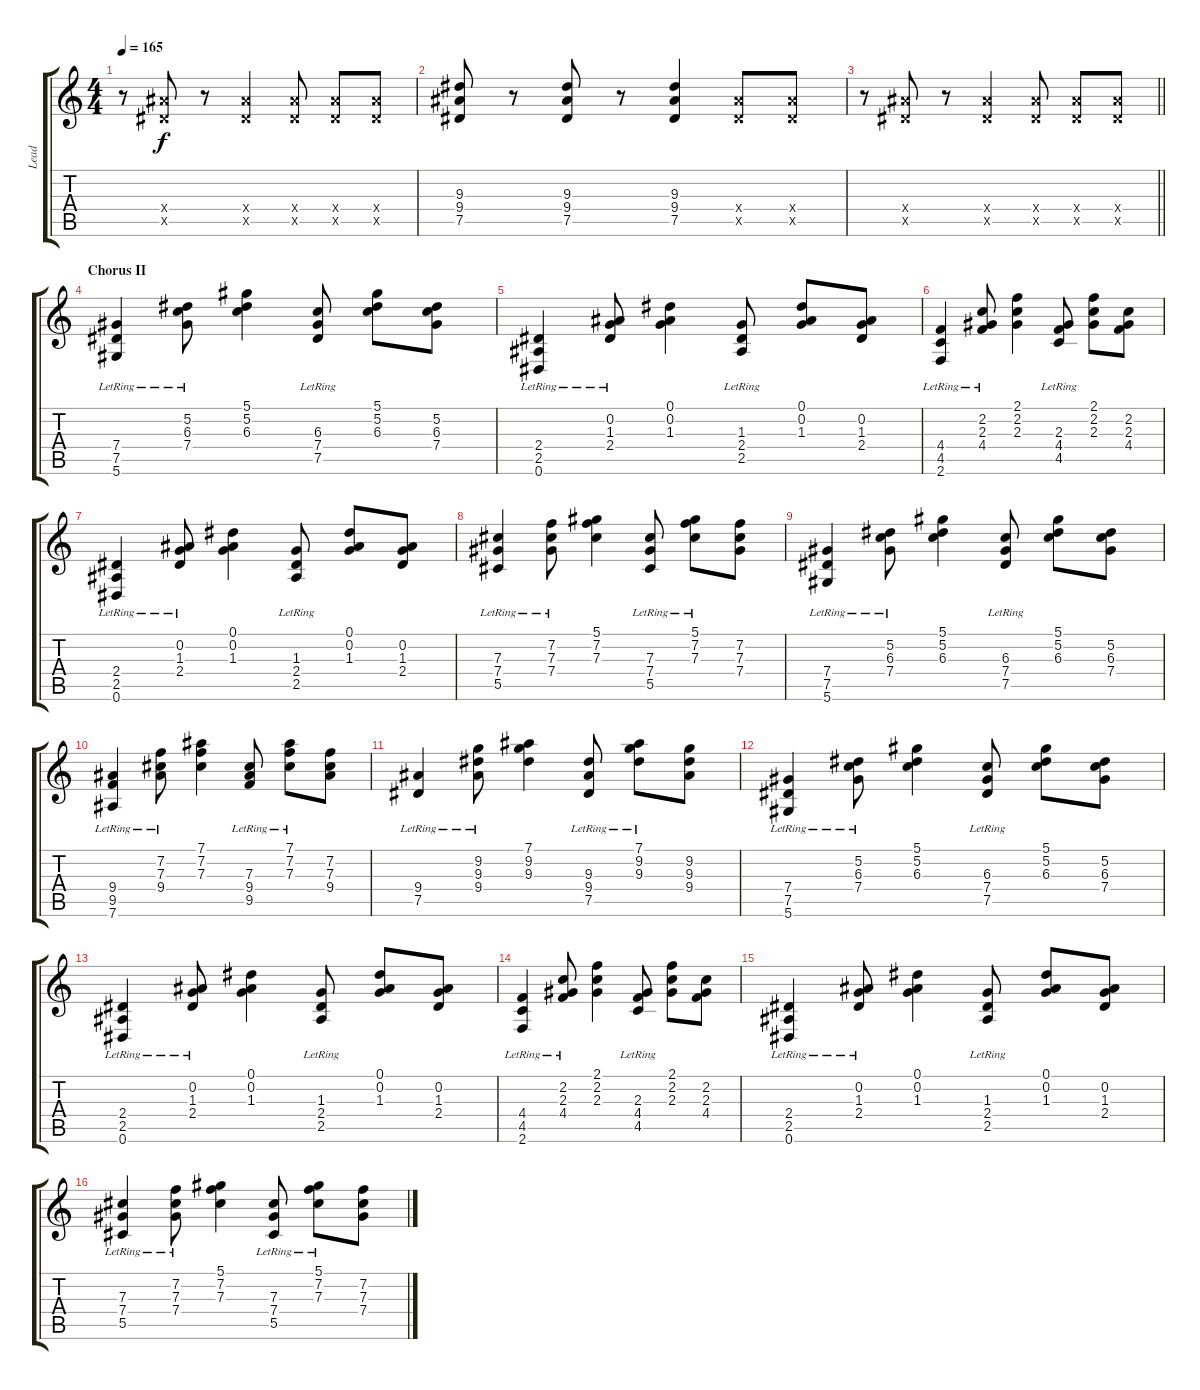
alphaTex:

\track ("Lead" "Lead") {instrument distortionguitar}
\staff {score tabs}
\tuning (Eb4 Bb3 Gb3 Db3 Ab2 Eb2) {hide}
\ts (4 4)
\tempo 165
\clef g2
\ks c
r.8{dy f} (9.4{x} 7.5{x}).8 r.8 (9.4{x} 7.5{x}).4 (9.4{x} 7.5{x}).8 (9.4{x} 7.5{x}).8 (9.4{x} 7.5{x}).8 |
(9.3 9.4 7.5).8 r.8 (9.3 9.4 7.5).8 r.8 (9.3 9.4 7.5).4 (9.4{x} 7.5{x}).8 (9.4{x} 7.5{x}).8 |
\barLineRight lightlight
r.8 (9.4{x} 7.5{x}).8 r.8 (9.4{x} 7.5{x}).4 (9.4{x} 7.5{x}).8 (9.4{x} 7.5{x}).8 (9.4{x} 7.5{x}).8 |
\section ("" "Chorus II")
(7.4 7.5{lr} 5.6{lr}).4 (5.2 6.3 7.4{lr}).8 (5.1 5.2 6.3).4 (6.3 7.4 7.5{lr}).8 (5.1 5.2 6.3).8 (5.2 6.3 7.4).8 |
(2.4 2.5{lr} 0.6{lr}).4 (0.2 1.3 2.4{lr}).8 (0.1 0.2 1.3).4 (1.3 2.4 2.5{lr}).8 (0.1 0.2 1.3).8 (0.2 1.3 2.4).8 |
(4.4 4.5{lr} 2.6{lr}).4 (2.2 2.3 4.4{lr}).8 (2.1 2.2 2.3).4 (2.3 4.4 4.5{lr}).8 (2.1 2.2 2.3).8 (2.2 2.3 4.4).8 |
(2.4 2.5{lr} 0.6{lr}).4 (0.2 1.3 2.4{lr}).8 (0.1 0.2 1.3).4 (1.3 2.4 2.5{lr}).8 (0.1 0.2 1.3).8 (0.2 1.3 2.4).8 |
(7.3 7.4 5.5{lr}).4 (7.2 7.3 7.4{lr}).8 (5.1 7.2 7.3).4 (7.3 7.4 5.5{lr}).8 (5.1{lr} 7.2 7.3).8 (7.2 7.3 7.4).8 |
(7.4 7.5{lr} 5.6{lr}).4 (5.2 6.3 7.4{lr}).8 (5.1 5.2 6.3).4 (6.3 7.4 7.5{lr}).8 (5.1 5.2 6.3).8 (5.2 6.3 7.4).8 |
(9.4 9.5{lr} 7.6{lr}).4 (7.2 7.3 9.4{lr}).8 (7.1 7.2 7.3).4 (7.3 9.4 9.5{lr}).8 (7.1{lr} 7.2 7.3).8 (7.2 7.3 9.4).8 |
(9.4 7.5{lr}).4 (9.2 9.3 9.4{lr}).8 (7.1 9.2 9.3).4 (9.3 9.4 7.5{lr}).8 (7.1{lr} 9.2 9.3).8 (9.2 9.3 9.4).8 |
(7.4 7.5{lr} 5.6{lr}).4 (5.2 6.3 7.4{lr}).8 (5.1 5.2 6.3).4 (6.3 7.4 7.5{lr}).8 (5.1 5.2 6.3).8 (5.2 6.3 7.4).8 |
(2.4 2.5{lr} 0.6{lr}).4 (0.2 1.3 2.4{lr}).8 (0.1 0.2 1.3).4 (1.3 2.4 2.5{lr}).8 (0.1 0.2 1.3).8 (0.2 1.3 2.4).8 |
(4.4 4.5{lr} 2.6{lr}).4 (2.2 2.3 4.4{lr}).8 (2.1 2.2 2.3).4 (2.3 4.4 4.5{lr}).8 (2.1 2.2 2.3).8 (2.2 2.3 4.4).8 |
(2.4 2.5{lr} 0.6{lr}).4 (0.2 1.3 2.4{lr}).8 (0.1 0.2 1.3).4 (1.3 2.4 2.5{lr}).8 (0.1 0.2 1.3).8 (0.2 1.3 2.4).8 |
(7.3 7.4 5.5{lr}).4 (7.2 7.3 7.4{lr}).8 (5.1 7.2 7.3).4 (7.3 7.4 5.5{lr}).8 (5.1{lr} 7.2 7.3).8 (7.2 7.3 7.4).8
